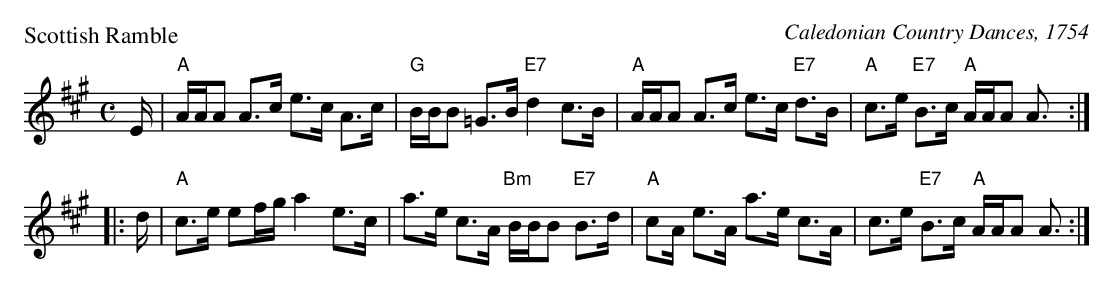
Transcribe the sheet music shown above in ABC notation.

X:1
P: Scottish Ramble
O: Caledonian Country Dances, 1754
M: C
L: 1/16
K: A
   E \
| "A"AAA2 A3c e3c A3c | "G"BBB2 =G3B "E7"d4 c3B \
| "A"AAA2 A3c e3c "E7"d3B | "A"c3e "E7"B3c "A"AAA2 A3 :|
|: d \
| "A"c3e e2fg a4 e3c | a3e c3A "Bm"BBB2 "E7"B3d \
| "A"c2A e3A a3e c3A | c3e "E7"B3c "A"AAA2 A3 :|
